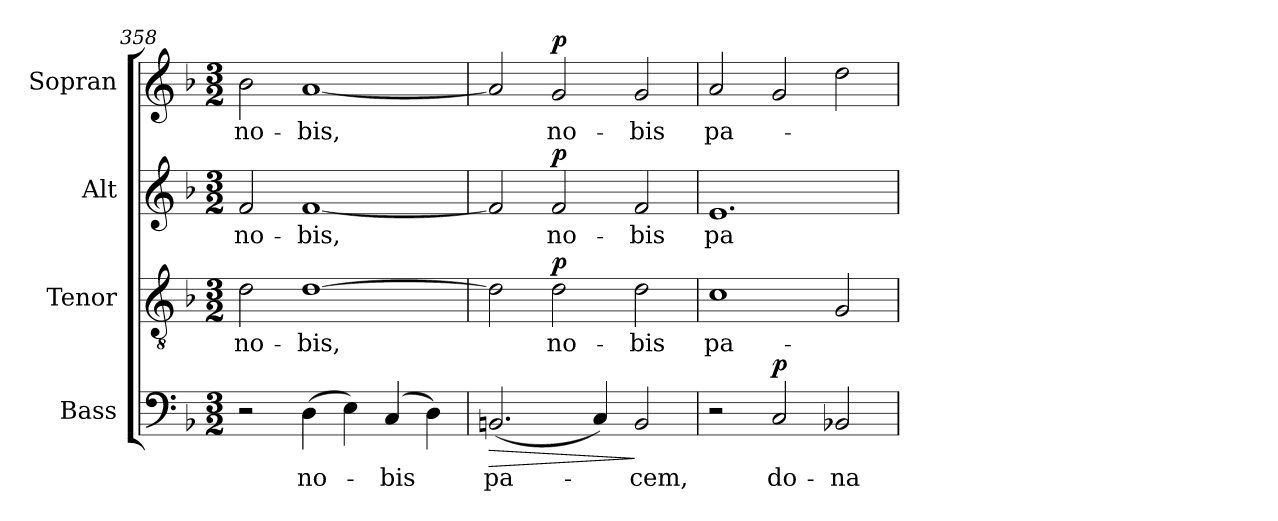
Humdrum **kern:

**kern	**text	**dynam	**kern	**text	**dynam	**kern	**text	**dynam	**kern	**text	**dynam
*part4	*part4	*part4	*part3	*part3	*part3	*part2	*part2	*part2	*part1	*part1	*part1
*staff4	*staff4	*staff4	*staff3	*staff3	*staff3	*staff2	*staff2	*staff2	*staff1	*staff1	*staff1
*I"Bass	*	*	*I"Tenor	*	*	*I"Alt	*	*	*I"Sopran	*	*
*I'B.	*	*	*I'T.	*	*	*I'A.	*	*	*I'S.	*	*
*clefF4	*	*	*clefGv2	*	*	*clefG2	*	*	*clefG2	*	*
*k[b-]	*	*	*k[b-]	*	*	*k[b-]	*	*	*k[b-]	*	*
*F:	*	*	*F:	*	*	*F:	*	*	*F:	*	*
*M3/2	*	*	*M3/2	*	*	*M3/2	*	*	*M3/2	*	*
=358	=358	=358	=358	=358	=358	=358	=358	=358	=358	=358	=358
!	!	!	!	!LO:LY:b	!	!	!LO:LY:b	!	!	!LO:LY:b	!
2r	.	.	2d\	no-	.	2f/	no-	.	2b-\	no-	.
!	!LO:LY:b	!	!	!LO:LY:b	!	!	!LO:LY:b	!	!	!LO:LY:b	!
(>4D\	no-	.	[1d	-bis,	.	[1f	-bis,	.	[1a	-bis,	.
4E\)	.	.	.	.	.	.	.	.	.	.	.
!	!LO:LY:b	!	!	!	!	!	!	!	!	!	!
(>4C/	-bis	.	.	.	.	.	.	.	.	.	.
4D\)	.	.	.	.	.	.	.	.	.	.	.
!!LO:LB:g=z
=359	=359	=359	=359	=359	=359	=359	=359	=359	=359	=359	=359
!	!LO:LY:b	!LO:HP:b	!	!	!	!	!	!	!	!	!
(<2.BBn/	pa-	>	2d\]	.	.	2f/]	.	.	2a/]	.	.
!	!	!	!	!LO:LY:b	!LO:DY:a	!	!LO:LY:b	!LO:DY:a	!	!LO:LY:b	!LO:DY:a
.	.	.	2d\	no-	p	2f/	no-	p	2g/	no-	p
4C/)	.	.	.	.	.	.	.	.	.	.	.
!	!LO:LY:b	!	!	!LO:LY:b	!	!	!LO:LY:b	!	!	!LO:LY:b	!
2BB/	-cem,	]	2d\	-bis	.	2f/	-bis	.	2g/	-bis	.
=360	=360	=360	=360	=360	=360	=360	=360	=360	=360	=360	=360
!	!	!	!	!LO:LY:b	!	!	!LO:LY:b	!	!	!LO:LY:b	!
2r	.	.	1c	pa-	.	1.e	pa-	.	2a/	pa-	.
!	!LO:LY:b	!LO:DY:a	!	!	!	!	!	!	!	!	!
2C/	do-	p	.	.	.	.	.	.	2g/	.	.
!	!LO:LY:b	!	!	!	!	!	!	!	!	!	!
2BB-X/	-na	.	2G/	.	.	.	.	.	2dd\	.	.
=	=	=	=	=	=	=	=	=	=	=	=
*-	*-	*-	*-	*-	*-	*-	*-	*-	*-	*-	*-
